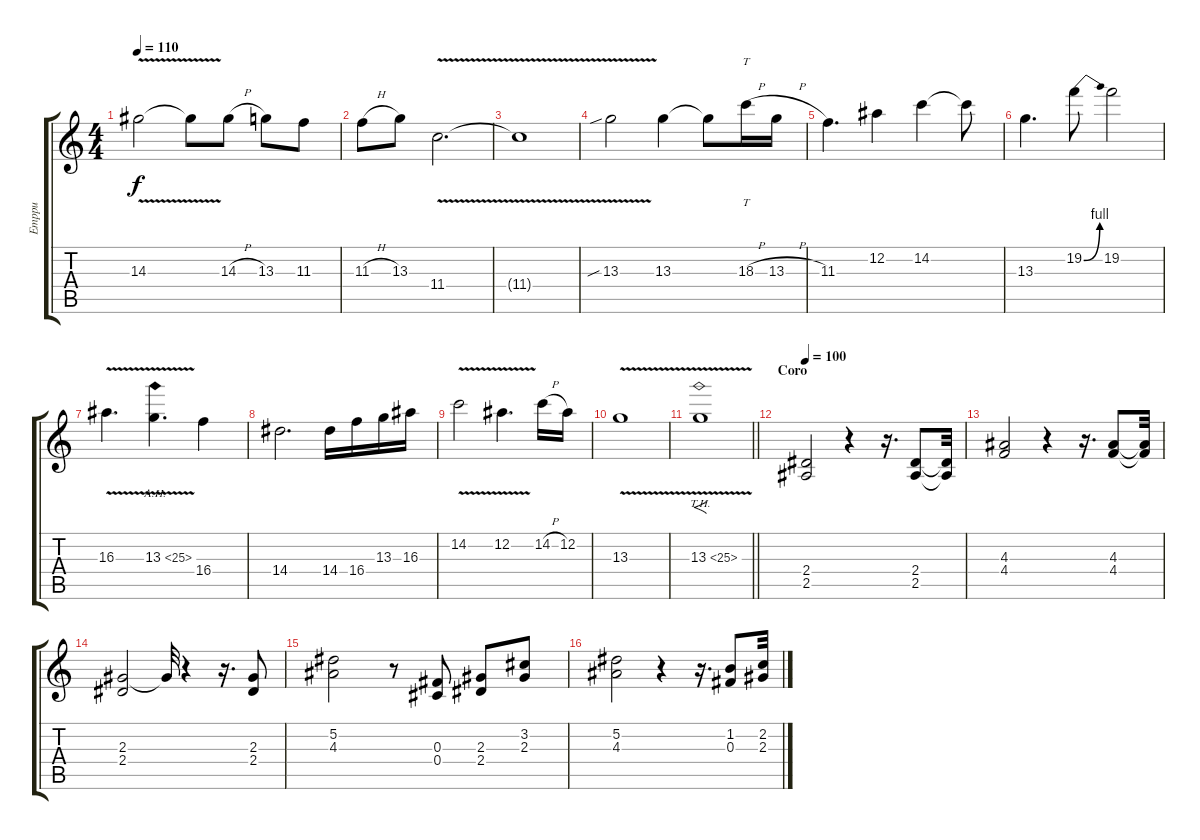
\track ("Emppu" "Emppu") {instrument distortionguitar}
\staff {score tabs}
\tuning (Eb4 Bb3 Gb3 Db3 Ab2 Eb2) {hide}
\ts (4 4)
\tempo 110
\clef g2
\ks c
14.3{v}.2{dy f} 14.3{t}.8 14.3{h}.8 13.3.8 11.3.8 |
11.3{h}.8 13.3.8 11.4{v}.2{d} |
11.4{t}.1 |
13.3{v sib}.2 13.3.4 13.3{t}.8 18.3{h}.16{tt} 13.3{h}.16 |
11.3.4{d} 12.2.4 14.2.4 14.2{t}.8 |
13.3.4{d} 19.2{be (bend 0 0 60 4)}.8 19.2.2 |
16.3{v}.4{d} 13.3{ah 12 v}.4{d} 16.4.4 |
14.4.2{d} 14.4.16 16.4.16 13.3.16 16.3.16 |
14.2{v}.2 12.2{v}.4{d} 14.2{h}.16 12.2.16 |
13.3{v}.1 |
\barLineRight lightlight
13.3{th 12 v}.1{f} |
\section ("" "Coro")
\tempo 100
(2.4 2.5).2{volume 14 instrument distortionguitar} r.4 r.16{d} (2.4 2.5).8 (2.4{t} 2.5{t}).32 |
(4.3 4.4).2 r.4 r.16{d} (4.3 4.4).8 (4.3{t} 4.4{t}).32 |
(2.3 2.4).2 2.3{t}.32 r.4 r.16{d} (2.3 2.4).8 |
(5.2 4.3).2 r.8 (0.3 0.4).8 (2.3 2.4).8 (3.2 2.3).8 |
(5.2 4.3).2 r.4 r.16{d} (1.2 0.3).8 (2.2 2.3).32
